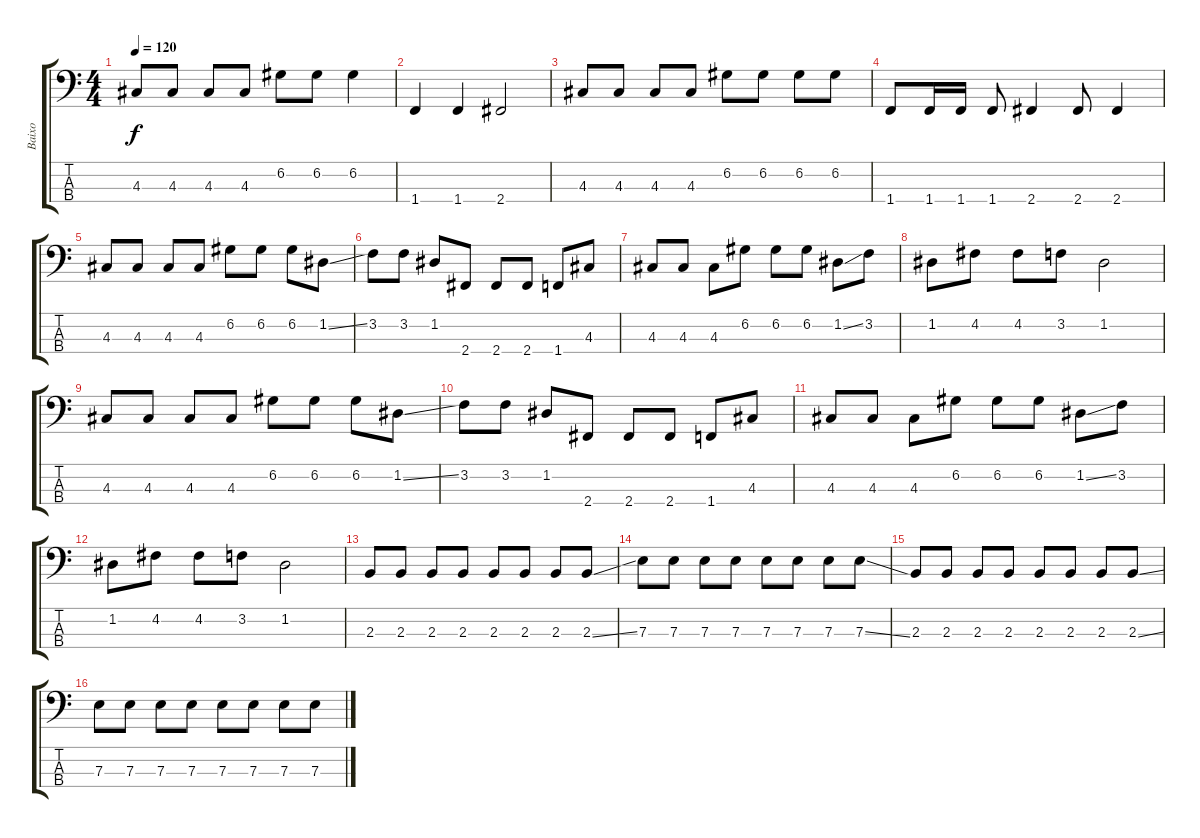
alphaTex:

\track ("Baixo" "Baixo") {instrument electricbasspick}
\staff {score tabs}
\tuning (G2 D2 A1 E1) {hide}
\ts (4 4)
\tempo 120
\clef f4
\ks c
4.3.8{dy f} 4.3.8 4.3.8 4.3.8 6.2.8 6.2.8 6.2.4 |
1.4.4 1.4.4 2.4.2 |
4.3.8 4.3.8 4.3.8 4.3.8 6.2.8 6.2.8 6.2.8 6.2.8 |
1.4.8 1.4.16 1.4.16 1.4.8 2.4.4 2.4.8 2.4.4 |
4.3.8 4.3.8 4.3.8 4.3.8 6.2.8 6.2.8 6.2.8 1.2{ss}.8 |
3.2.8 3.2.8 1.2.8 2.4.8 2.4.8 2.4.8 1.4.8 4.3.8 |
4.3.8 4.3.8 4.3.8 6.2.8 6.2.8 6.2.8 1.2{ss}.8 3.2.8 |
1.2.8 4.2.8 4.2.8 3.2.8 1.2.2 |
4.3.8 4.3.8 4.3.8 4.3.8 6.2.8 6.2.8 6.2.8 1.2{ss}.8 |
3.2.8 3.2.8 1.2.8 2.4.8 2.4.8 2.4.8 1.4.8 4.3.8 |
4.3.8 4.3.8 4.3.8 6.2.8 6.2.8 6.2.8 1.2{ss}.8 3.2.8 |
1.2.8 4.2.8 4.2.8 3.2.8 1.2.2 |
2.3.8 2.3.8 2.3.8 2.3.8 2.3.8 2.3.8 2.3.8 2.3{ss}.8 |
7.3.8 7.3.8 7.3.8 7.3.8 7.3.8 7.3.8 7.3.8 7.3{ss}.8 |
2.3.8 2.3.8 2.3.8 2.3.8 2.3.8 2.3.8 2.3.8 2.3{ss}.8 |
7.3.8 7.3.8 7.3.8 7.3.8 7.3.8 7.3.8 7.3.8 7.3.8
